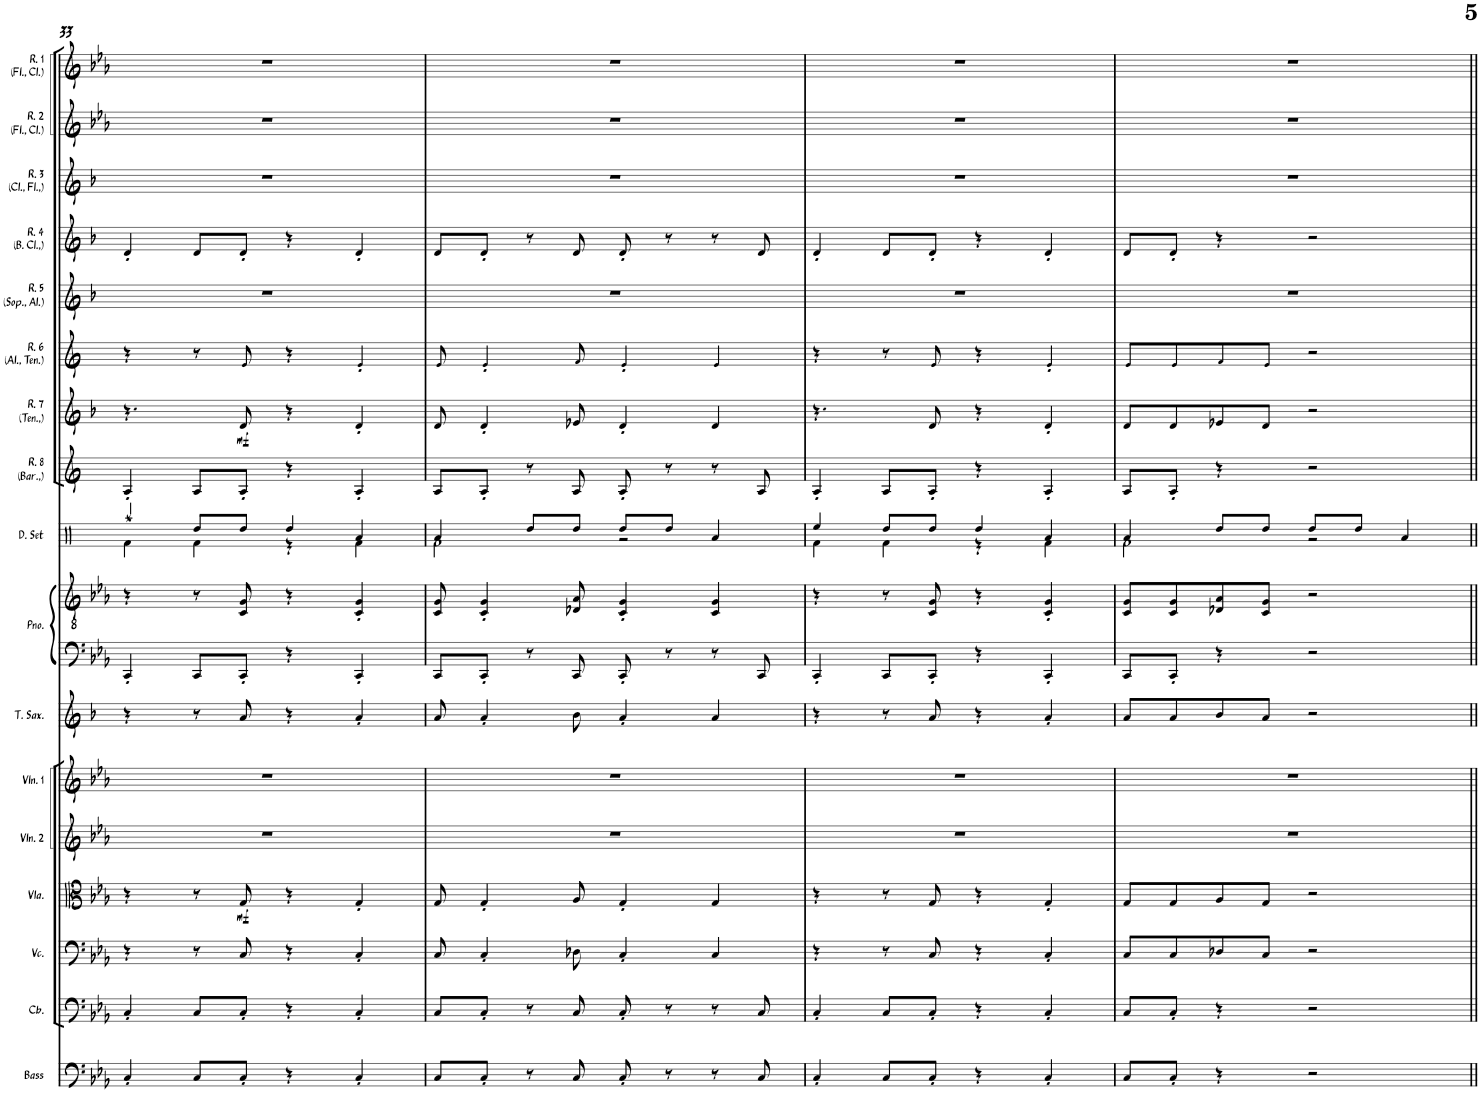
**kern	**kern	**kern	**kern	**dynam	**kern	**kern	**kern	**kern	**kern	**kern	**kern	**kern	**dynam	**kern	**kern	**kern	**kern	**kern	**kern
*part17	*part16	*part15	*part14	*part14	*part13	*part12	*part11	*part10	*part10	*part9	*part8	*part7	*part7	*part6	*part5	*part4	*part3	*part2	*part1
*staff18	*staff17	*staff16	*staff15	*staff15	*staff14	*staff13	*staff12	*staff11	*staff10	*staff9	*staff8	*staff7	*staff7	*staff6	*staff5	*staff4	*staff3	*staff2	*staff1
*I"Acoustic Bass	*I"Contrabass	*I"Violoncello	*I"Viola	*	*I"Violin 2	*I"Violin 1	*I"Lead (Soprano, Bari, Tenor,)	*I"Piano	*	*I"Drumset	*I"Reed 8 (Bari,)	*I"Reed 7 (Tenor,)	*	*I"Reed 6 (Alto, Tenor)	*I"Reed 5 (Soprano, Alto)	*I"Reed 4 (Bass Clarinet,)	*I"Reed 3 (Clarinet, Flute,)	*I"Reed 2 (Flute, Clarinet)	*I"Reed 1 (Flute, Clarinet)
*I'Bass	*I'Cb.	*I'Vc.	*I'Vla.	*	*I'Vln. 2	*I'Vln. 1	*I'Lead (Sop., Bar., Ten.,)	*I'Pno.	*	*I'D. Set	*I'R. 8 (Bar.,)	*I'R. 7 (Ten.,)	*	*I'R. 6 (Al., Ten.)	*I'R. 5 (Sop., Al.)	*I'R. 4 (B. Cl.,)	*I'R. 3 (Cl., Fl.,)	*I'R. 2 (Fl., Cl.)	*I'R. 1 (Fl., Cl.)
!!LO:PB:g=z
*clefF4	*clefF4	*clefF4	*clefC3	*	*clefG2	*clefG2	*clefG2	*clefF4	*clefGv2	*clefX	*clefG2	*clefG2	*	*clefG2	*clefG2	*clefG2	*clefG2	*clefG2	*clefG2
*Trd7c12	*Trd7c12	*	*	*	*	*	*Trd8c14	*	*	*	*Trd12c21	*Trd8c14	*	*Trd5c9	*Trd1c2	*Trd8c14	*Trd1c2	*	*
*k[b-e-a-]	*k[b-e-a-]	*k[b-e-a-]	*k[b-e-a-]	*	*k[b-e-a-]	*k[b-e-a-]	*k[b-]	*k[b-e-a-]	*k[b-e-a-]	*k[b-e-a-]	*k[]	*k[b-]	*	*k[]	*k[b-]	*k[b-]	*k[b-]	*k[b-e-a-]	*k[b-e-a-]
*M2/2	*M2/2	*M2/2	*M2/2	*	*M2/2	*M2/2	*M2/2	*M2/2	*M2/2	*M2/2	*M2/2	*M2/2	*	*M2/2	*M2/2	*M2/2	*M2/2	*M2/2	*M2/2
*met(c|)	*met(c|)	*met(c|)	*met(c|)	*	*met(c|)	*met(c|)	*met(c|)	*met(c|)	*met(c|)	*met(c|)	*met(c|)	*met(c|)	*	*met(c|)	*met(c|)	*met(c|)	*met(c|)	*met(c|)	*met(c|)
=33	=33	=33	=33	=33	=33	=33	=33	=33	=33	=33	=33	=33	=33	=33	=33	=33	=33	=33	=33
*	*	*	*	*	*	*	*	*	*	*^	*	*	*	*	*	*	*	*	*
4C'/	4C'/	4r	4r	.	1r	1r	4r	4CC'/	4r	4Raa/	4Rf\	4A'/	4.r	.	4r	1r	4d'/	1r	1r	1r
8C/L	8C/L	8r	8r	.	.	.	8r	8CC/L	8r	8Rdd/L	4Rf\	8A/L	.	.	8r	.	8d/L	.	.	.
!	!	!	!	!LO:DY:b	!	!	!	!	!	!	!	!	!	!LO:DY:b	!	!	!	!	!	!
8C'/J	8C'/J	8C/	8G/	mf	.	.	8a/	8CC'/J	8C/ 8G/	8Rdd/J	.	8A'/J	8d/	mf	8e/	.	8d'/J	.	.	.
4r	4r	4r	4r	.	.	.	4r	4r	4r	4Rdd/	4r	4r	4r	.	4r	.	4r	.	.	.
4C'/	4C'/	4C'/	4G'/	.	.	.	4a'/	4CC'/	4C/' 4G/'	4Ra/	4Rf\	4A'/	4d'/	.	4e'/	.	4d'/	.	.	.
=34	=34	=34	=34	=34	=34	=34	=34	=34	=34	=34	=34	=34	=34	=34	=34	=34	=34	=34	=34	=34
8C/L	8C/L	8C/	8G/	.	1r	1r	8a/	8CC/L	8C/ 8G/	4Ra/	2Rf\	8A/L	8d/	.	8e/	1r	8d/L	1r	1r	1r
8C'/J	8C'/J	4C'/	4G'/	.	.	.	4a'/	8CC'/J	4C/' 4G/'	.	.	8A'/J	4d'/	.	4e'/	.	8d'/J	.	.	.
8r	8r	.	.	.	.	.	.	8r	.	8Rdd/L	.	8r	.	.	.	.	8r	.	.	.
8C/	8C/	8D-X\	8A-/	.	.	.	8b-\	8CC/	8D-X/ 8A-/	8Rdd/J	.	8A/	8e-X/	.	8f/	.	8d/	.	.	.
8C'/	8C'/	4C'/	4G'/	.	.	.	4a'/	8CC'/	4C/' 4G/'	8Rdd/L	2r	8A'/	4d'/	.	4e'/	.	8d'/	.	.	.
8r	8r	.	.	.	.	.	.	8r	.	8Rdd/J	.	8r	.	.	.	.	8r	.	.	.
8r	8r	4C/	4G/	.	.	.	4a/	8r	4C/ 4G/	4Ra/	.	8r	4d/	.	4e/	.	8r	.	.	.
8C/	8C/	.	.	.	.	.	.	8CC/	.	.	.	8A/	.	.	.	.	8d/	.	.	.
=35	=35	=35	=35	=35	=35	=35	=35	=35	=35	=35	=35	=35	=35	=35	=35	=35	=35	=35	=35	=35
4C'/	4C'/	4r	4r	.	1r	1r	4r	4CC'/	4r	4Ree/	4Rf\	4A'/	4.r	.	4r	1r	4d'/	1r	1r	1r
8C/L	8C/L	8r	8r	.	.	.	8r	8CC/L	8r	8Rdd/L	4Rf\	8A/L	.	.	8r	.	8d/L	.	.	.
8C'/J	8C'/J	8C/	8G/	.	.	.	8a/	8CC'/J	8C/ 8G/	8Rdd/J	.	8A'/J	8d/	.	8e/	.	8d'/J	.	.	.
4r	4r	4r	4r	.	.	.	4r	4r	4r	4Rdd/	4r	4r	4r	.	4r	.	4r	.	.	.
4C'/	4C'/	4C'/	4G'/	.	.	.	4a'/	4CC'/	4C/' 4G/'	4Ra/	4Rf\	4A'/	4d'/	.	4e'/	.	4d'/	.	.	.
=36	=36	=36	=36	=36	=36	=36	=36	=36	=36	=36	=36	=36	=36	=36	=36	=36	=36	=36	=36	=36
8C/L	8C/L	8C/L	8G/L	.	1r	1r	8a/L	8CC/L	8C/ 8G/L	4Ra/	2Rf\	8A/L	8d/L	.	8e/L	1r	8d/L	1r	1r	1r
8C'/J	8C'/J	8C/	8G/	.	.	.	8a/	8CC'/J	8C/ 8G/	.	.	8A'/J	8d/	.	8e/	.	8d'/J	.	.	.
4r	4r	8D-X/	8A-/	.	.	.	8b-/	4r	8D-X/ 8A-/	8Rdd/L	.	4r	8e-X/	.	8f/	.	4r	.	.	.
.	.	8C/J	8G/J	.	.	.	8a/J	.	8C/ 8G/J	8Rdd/J	.	.	8d/J	.	8e/J	.	.	.	.	.
2r	2r	2r	2r	.	.	.	2r	2r	2r	8Rdd/L	2r	2r	2r	.	2r	.	2r	.	.	.
.	.	.	.	.	.	.	.	.	.	8Rdd/J	.	.	.	.	.	.	.	.	.	.
.	.	.	.	.	.	.	.	.	.	4Ra/	.	.	.	.	.	.	.	.	.	.
*	*	*	*	*	*	*	*	*	*	*v	*v	*	*	*	*	*	*	*	*	*
=||	=||	=||	=||	=||	=||	=||	=||	=||	=||	=||	=||	=||	=||	=||	=||	=||	=||	=||	=||
*-	*-	*-	*-	*-	*-	*-	*-	*-	*-	*-	*-	*-	*-	*-	*-	*-	*-	*-	*-
